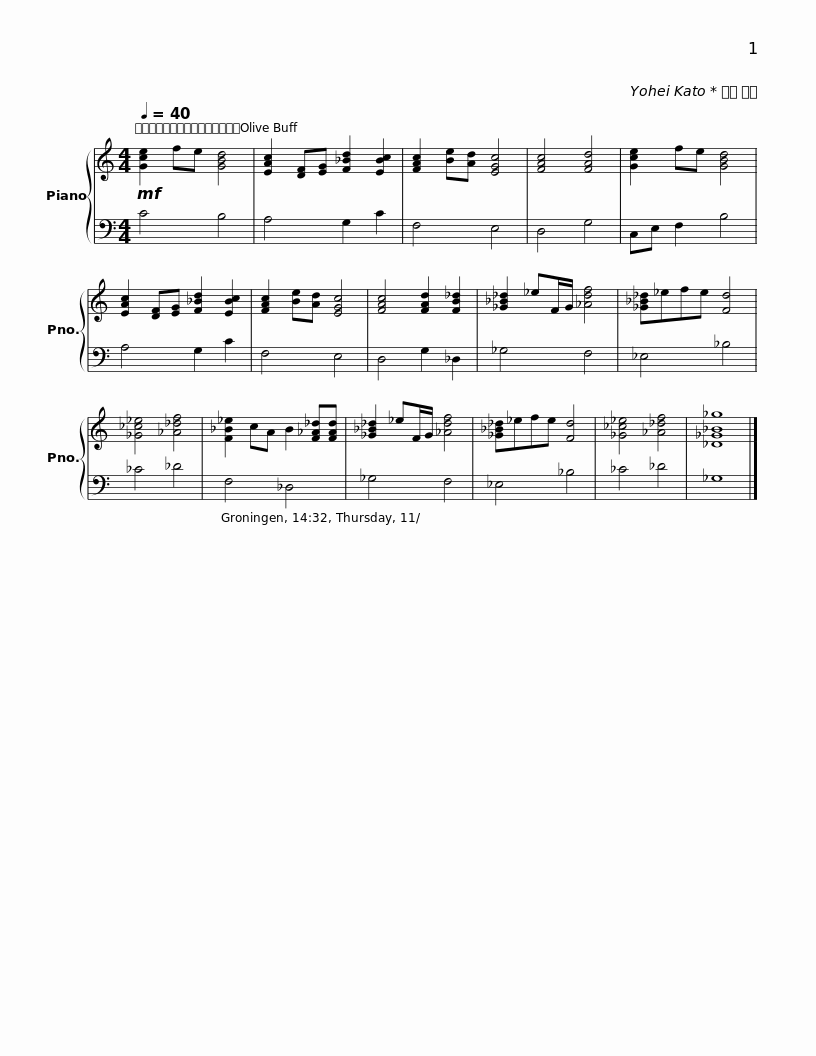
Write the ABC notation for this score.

X:1
%%score { 1 | 2 }
L:1/8
Q:1/4=40
M:4/4
I:linebreak $
K:C
V:1 treble
V:2 bass
V:1
!mf! [Gce]2 fe [GBd]4 | [EAc]2 [DF][EG] [F_Bd]2 [EBc]2 | [FAc]2 [Be][Ad] [EGc]4 | [FAc]4 [FAd]4 | [Gce]2 fe [GBd]4 | %5
 [EAc]2 [DF][EG] [F_Bd]2 [EBc]2 |$ [FAc]2 [Be][Ad] [EGc]4 | [FAc]4 [FAd]2 [FB_d]2 | [_G_B_d]2 _eF/G/ [_Adf]4 | [_G_B_d]_efe [Fd]4 | %10
 [_G_c_e]4 [_A_df]4 |$ [F_B_e]2 cA B2 [F_A_d][FAd] | [_G_B_d]2 _eF/G/ [_Adf]4 | [_G_B_d]_efe [Fd]4 | [_G_c_e]4 [_A_df]4 | %15
 [_D_G_B_g]8 |] %16
V:2
 C4 B,4 | A,4 G,2 C2 | F,4 E,4 | D,4 G,4 | C,E, F,2 B,4 | %5
 A,4 G,2 C2 |$ F,4 E,4 | D,4 G,2 _D,2 | _G,4 F,4 | _E,4 _B,4 | %10
 _C4 _D4 |$ F,4 _D,4 | _G,4 F,4 | _E,4 _B,4 | _C4 _D4 | %15
 _G,8 |] %16
